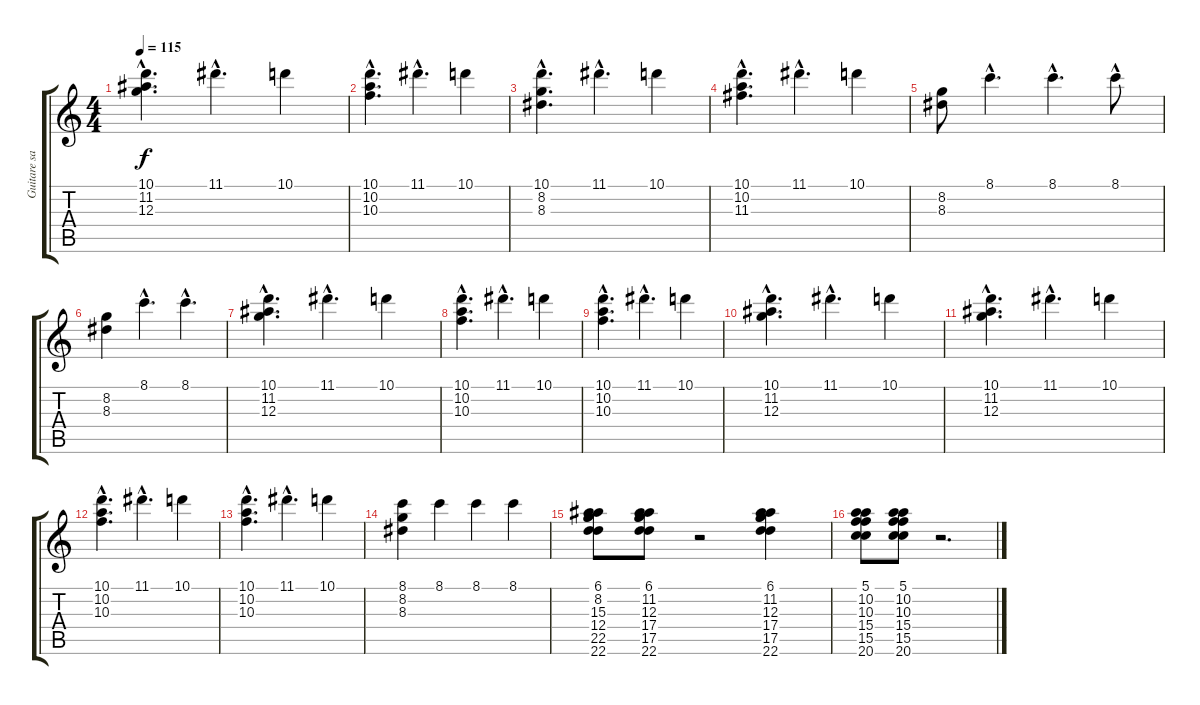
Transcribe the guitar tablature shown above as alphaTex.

\track ("Guitare satur'e" "Guitare sa") {instrument overdrivenguitar}
\staff {score tabs}
\tuning (E4 B3 G3 D3 A2 E2) {hide}
\ts (4 4)
\tempo 115
\clef g2
\ks c
(10.1{hac} 11.2 12.3).4{d dy f} 11.1{hac}.4{d} 10.1.4 |
(10.1{hac} 10.2 10.3).4{d} 11.1{hac}.4{d} 10.1.4 |
(10.1{hac} 8.2 8.3).4{d} 11.1{hac}.4{d} 10.1.4 |
(10.1{hac} 10.2 11.3).4{d} 11.1{hac}.4{d} 10.1.4 |
(8.2 8.3).8 8.1{hac}.4{d} 8.1{hac}.4{d} 8.1{hac}.8 |
(8.2 8.3).4 8.1{hac}.4{d} 8.1{hac}.4{d} |
(10.1{hac} 11.2 12.3).4{d} 11.1{hac}.4{d} 10.1.4 |
(10.1{hac} 10.2 10.3).4{d} 11.1{hac}.4{d} 10.1.4 |
(10.1{hac} 10.2 10.3).4{d} 11.1{hac}.4{d} 10.1.4 |
(10.1{hac} 11.2 12.3).4{d} 11.1{hac}.4{d} 10.1.4 |
(10.1{hac} 11.2 12.3).4{d} 11.1{hac}.4{d} 10.1.4 |
(10.1{hac} 10.2 10.3).4{d} 11.1{hac}.4{d} 10.1.4 |
(10.1{hac} 10.2 10.3).4{d} 11.1{hac}.4{d} 10.1.4 |
(8.1 8.2 8.3).4 8.1.4 8.1.4 8.1.4 |
(6.1 8.2 15.3 12.4 22.5 22.6).8 (6.1 11.2 12.3 17.4 17.5 22.6).8 r.2 (6.1 11.2 12.3 17.4 17.5 22.6).4 |
(5.1 10.2 10.3 15.4 15.5 20.6).8 (5.1 10.2 10.3 15.4 15.5 20.6).8 r.2{d}
